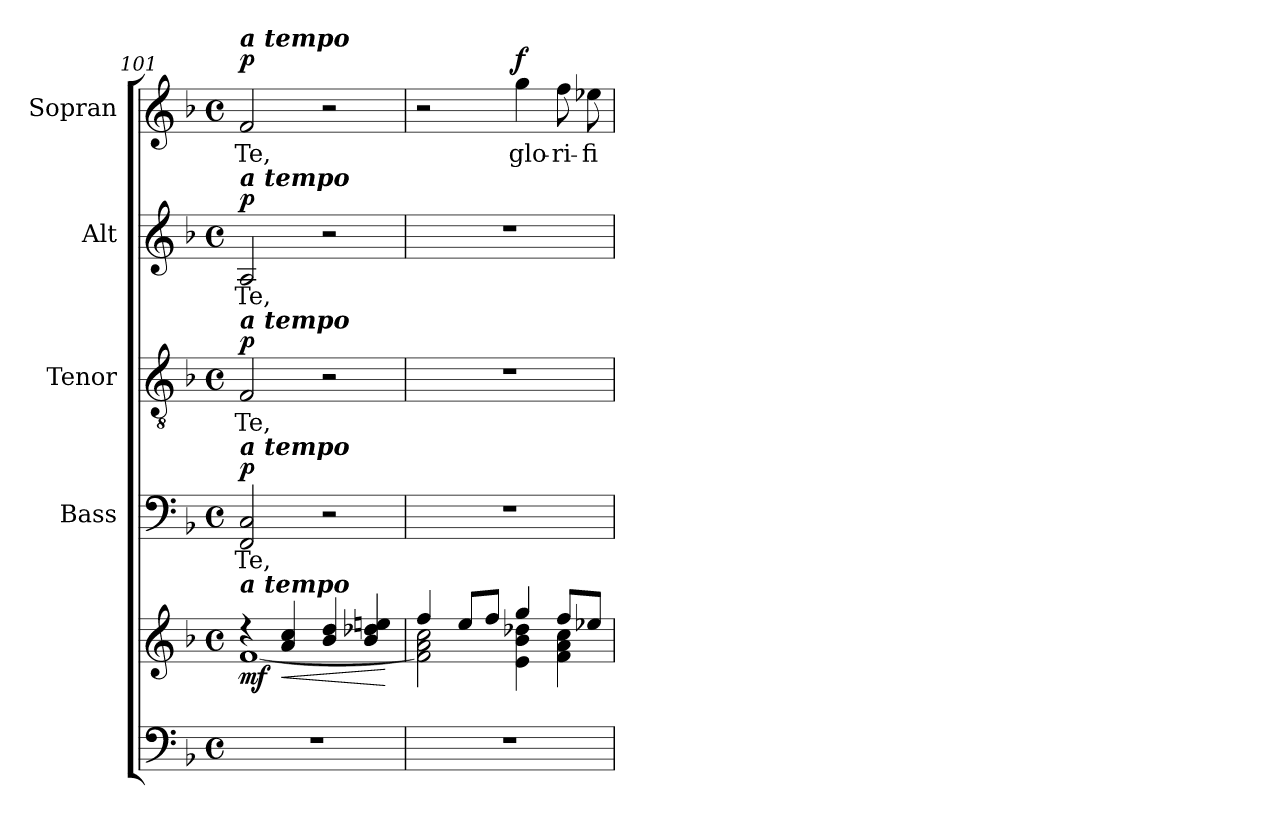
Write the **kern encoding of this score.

**kern	**kern	**dynam	**kern	**text	**dynam	**kern	**text	**dynam	**kern	**text	**dynam	**kern	**text	**dynam
*part5	*part5	*part5	*part4	*part4	*part4	*part3	*part3	*part3	*part2	*part2	*part2	*part1	*part1	*part1
*staff6	*staff5	*staff5/6	*staff4	*staff4	*staff4	*staff3	*staff3	*staff3	*staff2	*staff2	*staff2	*staff1	*staff1	*staff1
*	*	*	*I"Bass	*	*	*I"Tenor	*	*	*I"Alt	*	*	*I"Sopran	*	*
*	*	*	*I'B.	*	*	*I'T.	*	*	*I'A.	*	*	*I'S.	*	*
!!LO:LB:g=z
*clefF4	*clefG2	*	*clefF4	*	*	*clefGv2	*	*	*clefG2	*	*	*clefG2	*	*
*k[b-]	*k[b-]	*	*k[b-]	*	*	*k[b-]	*	*	*k[b-]	*	*	*k[b-]	*	*
*F:	*F:	*	*F:	*	*	*F:	*	*	*F:	*	*	*F:	*	*
*M4/4	*M4/4	*	*M4/4	*	*	*M4/4	*	*	*M4/4	*	*	*M4/4	*	*
*met(c)	*met(c)	*	*met(c)	*	*	*met(c)	*	*	*met(c)	*	*	*met(c)	*	*
=101	=101	=101	=101	=101	=101	=101	=101	=101	=101	=101	=101	=101	=101	=101
*	*^	*	*	*	*	*	*	*	*	*	*	*	*	*
!	!	!	!	!	!	!	!	!	!	!	!	!	!LO:TX:a:Bi:t=a tempo	!	!
!	!	!	!	!	!	!	!	!	!	!LO:TX:a:Bi:t=a tempo	!	!	!	!	!
!	!	!	!	!	!	!	!LO:TX:a:Bi:t=a tempo	!	!	!	!	!	!	!	!
!	!	!	!	!LO:TX:a:Bi:t=a tempo	!	!	!	!	!	!	!	!	!	!	!
!	!LO:TX:a:Bi:t=a tempo	!	!	!	!	!	!	!	!	!	!	!	!	!	!
!	!	!	!LO:DY:b	!	!LO:LY:b	!LO:DY:a	!	!LO:LY:b	!LO:DY:a	!	!LO:LY:b	!LO:DY:a	!	!LO:LY:b	!LO:DY:a
1r	4rdd	[<1f	mf	2FF/ 2C/	Te,	p	2F/	Te,	p	2A/	Te,	p	2f/	Te,	p
!	!	!	!LO:HP:b	!	!	!	!	!	!	!	!	!	!	!	!
.	4a/ 4cc/	.	<	.	.	.	.	.	.	.	.	.	.	.	.
.	4b-/ 4dd/	.	.	2r	.	.	2r	.	.	2r	.	.	2r	.	.
.	4b-/ 4dd-X/ 4een/	.	.	.	.	.	.	.	.	.	.	.	.	.	.
*	*v	*v	*	*	*	*	*	*	*	*	*	*	*	*	*
.	.	[	.	.	.	.	.	.	.	.	.	.	.	.
=102	=102	=102	=102	=102	=102	=102	=102	=102	=102	=102	=102	=102	=102	=102
*	*^	*	*	*	*	*	*	*	*	*	*	*	*	*
1r	4ff/	2f\] 2a\ 2cc\	.	1r	.	.	1r	.	.	1r	.	.	2r	.	.
.	8ee/L	.	.	.	.	.	.	.	.	.	.	.	.	.	.
.	8ff/J	.	.	.	.	.	.	.	.	.	.	.	.	.	.
!	!	!	!	!	!	!	!	!	!	!	!	!	!	!LO:LY:b	!LO:DY:a
.	4gg/	4e\ 4b-\ 4dd-X\	.	.	.	.	.	.	.	.	.	.	4gg\	glo-	f
!	!	!	!	!	!	!	!	!	!	!	!	!	!	!LO:LY:b	!
.	8ff/L	4f\ 4a\ 4cc\	.	.	.	.	.	.	.	.	.	.	8ff\	-ri-	.
!	!	!	!	!	!	!	!	!	!	!	!	!	!	!LO:LY:b	!
.	8ee-X/J	.	.	.	.	.	.	.	.	.	.	.	8ee-X\	-fi-	.
*	*v	*v	*	*	*	*	*	*	*	*	*	*	*	*	*
=	=	=	=	=	=	=	=	=	=	=	=	=	=	=
*-	*-	*-	*-	*-	*-	*-	*-	*-	*-	*-	*-	*-	*-	*-
